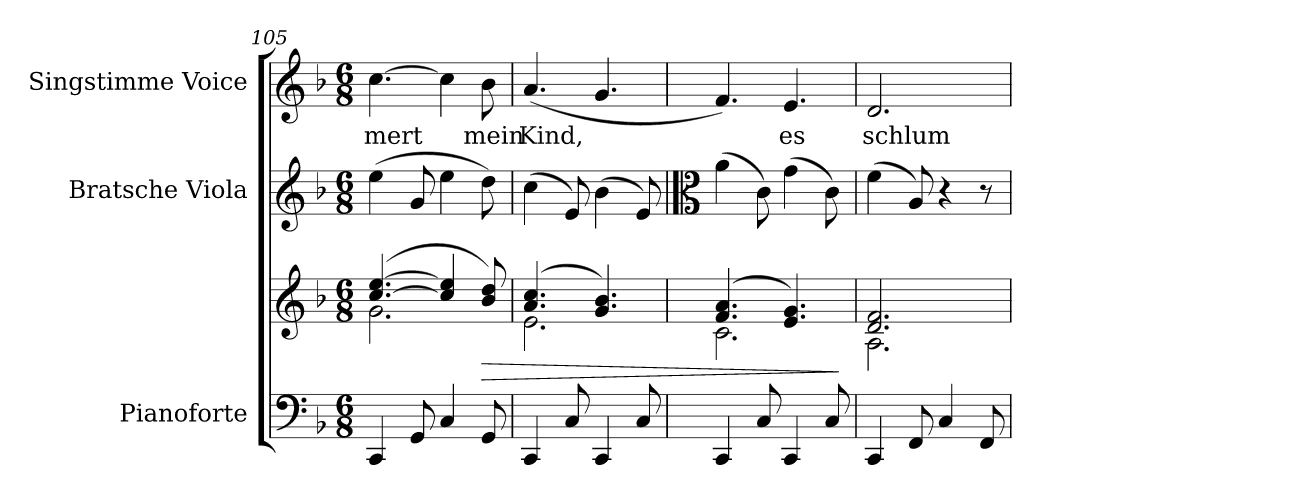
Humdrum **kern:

**kern	**kern	**dynam	**kern	**kern	**text
*part3	*part3	*part3	*part2	*part1	*part1
*staff4	*staff3	*staff3/4	*staff2	*staff1	*staff1
*I"Pianoforte	*	*	*I"Bratsche Viola	*I"Singstimme Voice	*
*I'Pno	*	*	*I'Vla	*	*
!!LO:PB:g=z
*clefF4	*clefG2	*	*clefG2	*clefG2	*
*k[b-]	*k[b-]	*	*k[b-]	*k[b-]	*
*M6/8	*M6/8	*	*M6/8	*M6/8	*
=105	=105	=105	=105	=105	=105
*	*^	*	*	*	*
!	!	!	!	!	!	!LO:LY:b
4CC/	([4.cc/ [4.ee/	2.g\	.	(4ee\	[4.cc\	-mert
8GG/	.	.	.	8g/	.	.
4C/	4cc/] 4ee/]	.	.	4ee\	4cc\]	.
!	!	!	!LO:HP:b	!	!	!LO:LY:b
8GG/	8b-/ 8dd/)	.	>	8dd\)	8b-\	mein
=106	=106	=106	=106	=106	=106	=106
!	!	!	!	!	!	!LO:LY:b
4CC/	(4.a/ 4.cc/	2.e\	.	(4cc\	(>4.a/	Kind,
8C/	.	.	.	8e/)	.	.
4CC/	4.g/ 4.b-/)	.	.	(4b-\	4.g/	.
8C/	.	.	.	8e/)	.	.
=107	=107	=107	=107	=107	=107	=107
*	*	*	*	*clefC3	*	*
4CC/	(4.f/ 4.a/	2.c\	.	(4a\	4.f/)	.
8C/	.	.	.	8c\)	.	.
!	!	!	!	!	!	!LO:LY:b
4CC/	4.e/ 4.g/)	.	.	(4g\	4.e/	es
8C/	.	.	.	8c\)	.	.
*	*v	*v	*	*	*	*
.	.	]	.	.	.
=108	=108	=108	=108	=108	=108
*	*^	*	*	*	*
!	!	!	!	!	!	!LO:LY:b
4CC/	2.d/ 2.f/	2.A\	.	(4f\	2.d/	schlum-
8FF/	.	.	.	8A/)	.	.
4C/	.	.	.	4r	.	.
8FF/	.	.	.	8r	.	.
*	*v	*v	*	*	*	*
=	=	=	=	=	=
*-	*-	*-	*-	*-	*-
